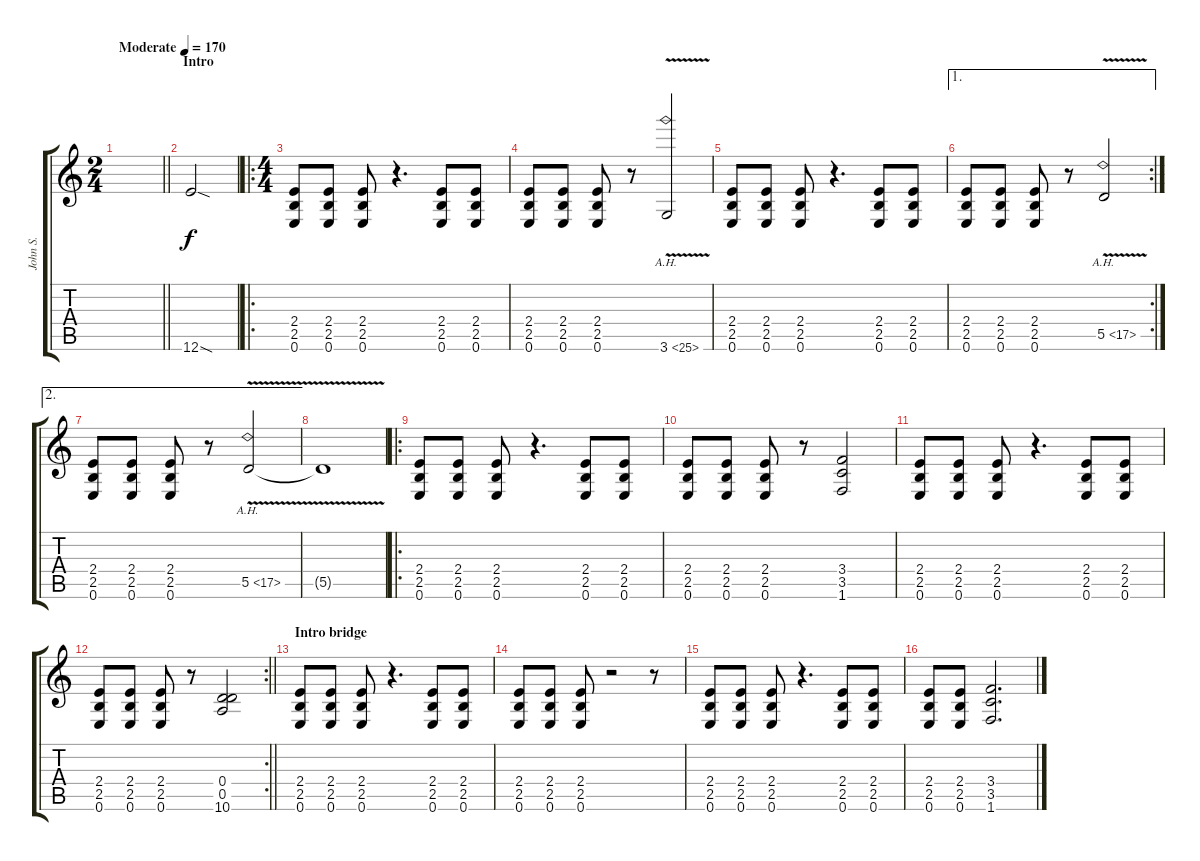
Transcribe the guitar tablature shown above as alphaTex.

\track ("John S." "John S.") {instrument overdrivenguitar}
\staff {score tabs}
\tuning (E4 B3 G3 D3 A2 E2) {hide}
\ts (2 4)
\tempo (170 "Moderate")
\clef g2
\barLineRight lightlight
\ks c
|
\section ("" "Intro")
12.6{sod}.2 |
\ro
\ts (4 4)
(2.4 2.5 0.6).8 (2.4 2.5 0.6).8 (2.4 2.5 0.6).8 r.4{d} (2.4 2.5 0.6).8 (2.4 2.5 0.6).8 |
(2.4 2.5 0.6).8 (2.4 2.5 0.6).8 (2.4 2.5 0.6).8 r.8 3.6{ah 22 v}.2 |
(2.4 2.5 0.6).8 (2.4 2.5 0.6).8 (2.4 2.5 0.6).8 r.4{d} (2.4 2.5 0.6).8 (2.4 2.5 0.6).8 |
\ae 1
\rc 2
(2.4 2.5 0.6).8 (2.4 2.5 0.6).8 (2.4 2.5 0.6).8 r.8 5.5{ah 12 v}.2 |
\ae 2
(2.4 2.5 0.6).8 (2.4 2.5 0.6).8 (2.4 2.5 0.6).8 r.8 5.5{ah 12 v}.2 |
5.5{t}.1 |
\ro
(2.4 2.5 0.6).8 (2.4 2.5 0.6).8 (2.4 2.5 0.6).8 r.4{d} (2.4 2.5 0.6).8 (2.4 2.5 0.6).8 |
(2.4 2.5 0.6).8 (2.4 2.5 0.6).8 (2.4 2.5 0.6).8 r.8 (3.4 3.5 1.6).2 |
(2.4 2.5 0.6).8 (2.4 2.5 0.6).8 (2.4 2.5 0.6).8 r.4{d} (2.4 2.5 0.6).8 (2.4 2.5 0.6).8 |
\rc 2
\barLineRight lightlight
(2.4 2.5 0.6).8 (2.4 2.5 0.6).8 (2.4 2.5 0.6).8 r.8 (0.4 0.5 10.6).2 |
\section ("" "Intro bridge")
(2.4 2.5 0.6).8 (2.4 2.5 0.6).8 (2.4 2.5 0.6).8 r.4{d} (2.4 2.5 0.6).8 (2.4 2.5 0.6).8 |
(2.4 2.5 0.6).8 (2.4 2.5 0.6).8 (2.4 2.5 0.6).8 r.2 r.8 |
(2.4 2.5 0.6).8 (2.4 2.5 0.6).8 (2.4 2.5 0.6).8 r.4{d} (2.4 2.5 0.6).8 (2.4 2.5 0.6).8 |
(2.4 2.5 0.6).8 (2.4 2.5 0.6).8 (3.4 3.5 1.6).2{d}
